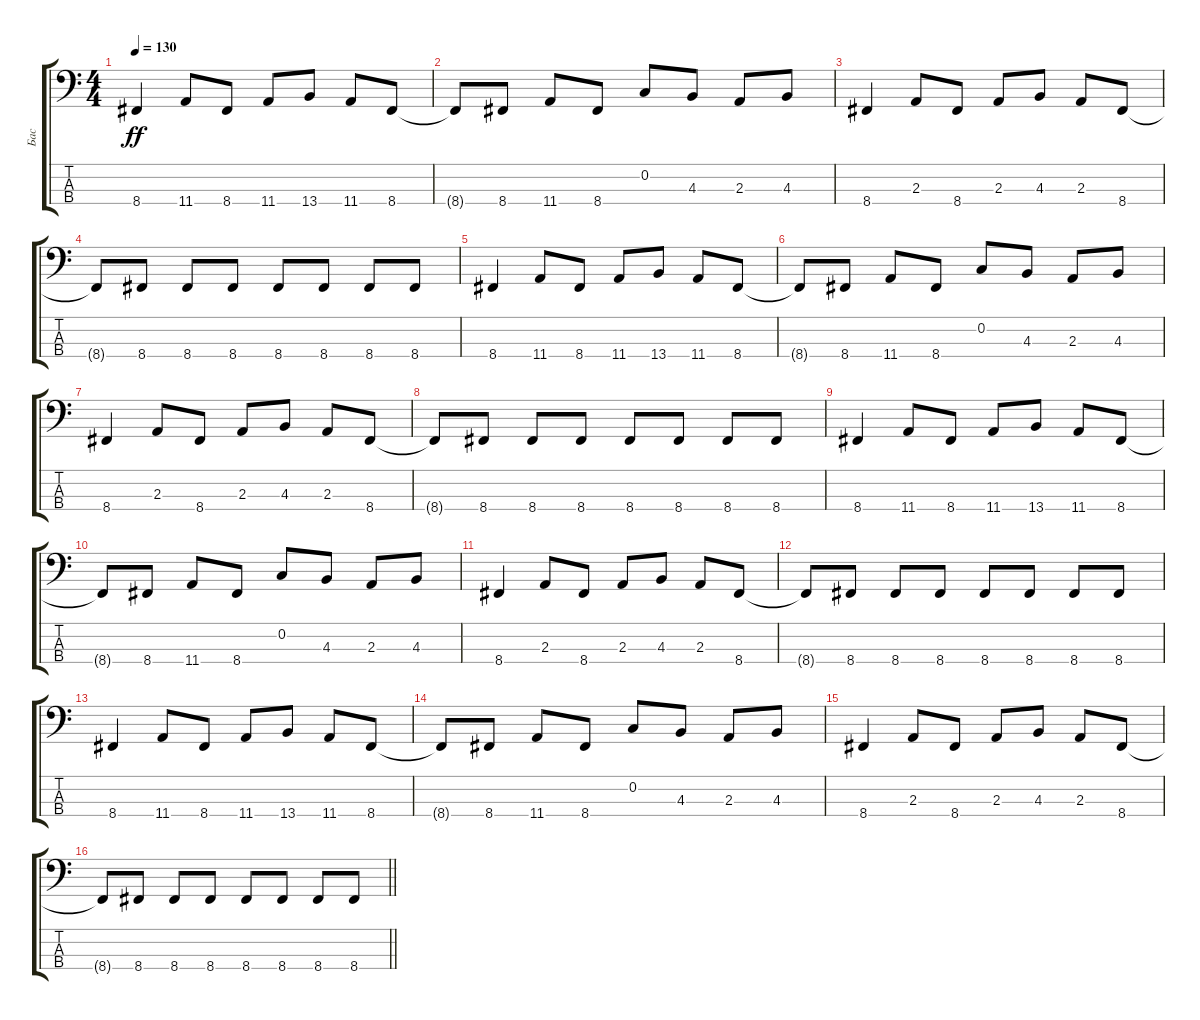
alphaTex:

\track ("Бас" "Бас") {instrument electricbassfinger}
\staff {score tabs}
\tuning (F2 C2 G1 Bb0) {hide}
\ts (4 4)
\tempo 130
\clef f4
\ks c
8.4.4{dy ff} 11.4.8 8.4.8 11.4.8 13.4.8 11.4.8 8.4.8 |
8.4{t}.8 8.4.8 11.4.8 8.4.8 0.2.8 4.3.8 2.3.8 4.3.8 |
8.4.4 2.3.8 8.4.8 2.3.8 4.3.8 2.3.8 8.4.8 |
8.4{t}.8 8.4.8 8.4.8 8.4.8 8.4.8 8.4.8 8.4.8 8.4.8 |
8.4.4 11.4.8 8.4.8 11.4.8 13.4.8 11.4.8 8.4.8 |
8.4{t}.8 8.4.8 11.4.8 8.4.8 0.2.8 4.3.8 2.3.8 4.3.8 |
8.4.4 2.3.8 8.4.8 2.3.8 4.3.8 2.3.8 8.4.8 |
8.4{t}.8 8.4.8 8.4.8 8.4.8 8.4.8 8.4.8 8.4.8 8.4.8 |
8.4.4 11.4.8 8.4.8 11.4.8 13.4.8 11.4.8 8.4.8 |
8.4{t}.8 8.4.8 11.4.8 8.4.8 0.2.8 4.3.8 2.3.8 4.3.8 |
8.4.4 2.3.8 8.4.8 2.3.8 4.3.8 2.3.8 8.4.8 |
8.4{t}.8 8.4.8 8.4.8 8.4.8 8.4.8 8.4.8 8.4.8 8.4.8 |
8.4.4 11.4.8 8.4.8 11.4.8 13.4.8 11.4.8 8.4.8 |
8.4{t}.8 8.4.8 11.4.8 8.4.8 0.2.8 4.3.8 2.3.8 4.3.8 |
8.4.4 2.3.8 8.4.8 2.3.8 4.3.8 2.3.8 8.4.8 |
\barLineRight lightlight
8.4{t}.8 8.4.8 8.4.8 8.4.8 8.4.8 8.4.8 8.4.8 8.4.8
